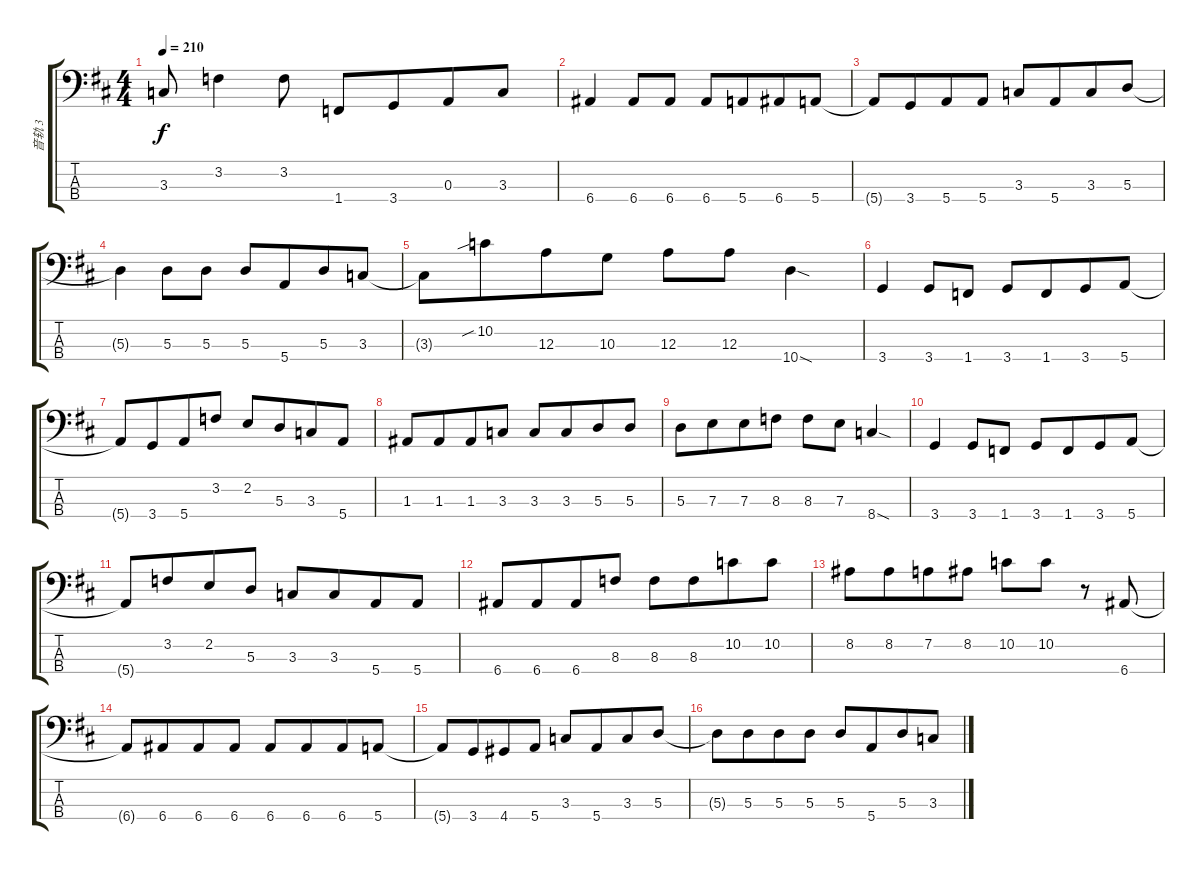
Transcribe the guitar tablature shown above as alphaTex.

\track ("音轨 3" "音轨 3") {instrument electricbassfinger}
\staff {score tabs}
\tuning (G2 D2 A1 E1) {hide}
\ts (4 4)
\tempo 210
\clef f4
\ks d
3.3.8{dy f} 3.2.4 3.2.8 1.4.8 3.4.8{beam merge} 0.3.8 3.3.8 |
6.4.4 6.4.8 6.4.8 6.4.8 5.4.8{beam merge} 6.4.8 5.4.8 |
5.4{t}.8 3.4.8{beam merge} 5.4.8 5.4.8 3.3.8 5.4.8{beam merge} 3.3.8 5.3.8 |
5.3{t}.4 5.3.8 5.3.8 5.3.8 5.4.8{beam merge} 5.3.8 3.3.8 |
3.3{t}.8 10.2{sib}.8{beam merge} 12.3.8 10.3.8 12.3.8 12.3.8 10.4{sod}.4 |
3.4.4 3.4.8 1.4.8 3.4.8 1.4.8{beam merge} 3.4.8 5.4.8 |
5.4{t}.8 3.4.8{beam merge} 5.4.8 3.2.8 2.2.8 5.3.8{beam merge} 3.3.8 5.4.8 |
1.3.8 1.3.8{beam merge} 1.3.8 3.3.8 3.3.8 3.3.8{beam merge} 5.3.8 5.3.8 |
5.3.8 7.3.8{beam merge} 7.3.8 8.3.8 8.3.8 7.3.8 8.4{sod}.4 |
3.4.4 3.4.8 1.4.8 3.4.8 1.4.8{beam merge} 3.4.8 5.4.8 |
5.4{t}.8{beam Up} 3.2.8{beam Up beam merge} 2.2.8{beam Up} 5.3.8{beam Up} 3.3.8 3.3.8{beam merge} 5.4.8 5.4.8 |
6.4.8 6.4.8{beam merge} 6.4.8 8.3.8 8.3.8 8.3.8{beam merge} 10.2.8 10.2.8 |
8.2.8 8.2.8{beam merge} 7.2.8 8.2.8 10.2.8 10.2.8 r.8 6.4.8 |
6.4{t}.8 6.4.8{beam merge} 6.4.8 6.4.8 6.4.8 6.4.8{beam merge} 6.4.8 5.4.8 |
5.4{t}.8 3.4.8{beam merge} 4.4.8 5.4.8 3.3.8 5.4.8{beam merge} 3.3.8 5.3.8 |
5.3{t}.8 5.3.8{beam merge} 5.3.8 5.3.8 5.3.8 5.4.8{beam merge} 5.3.8 3.3.8
